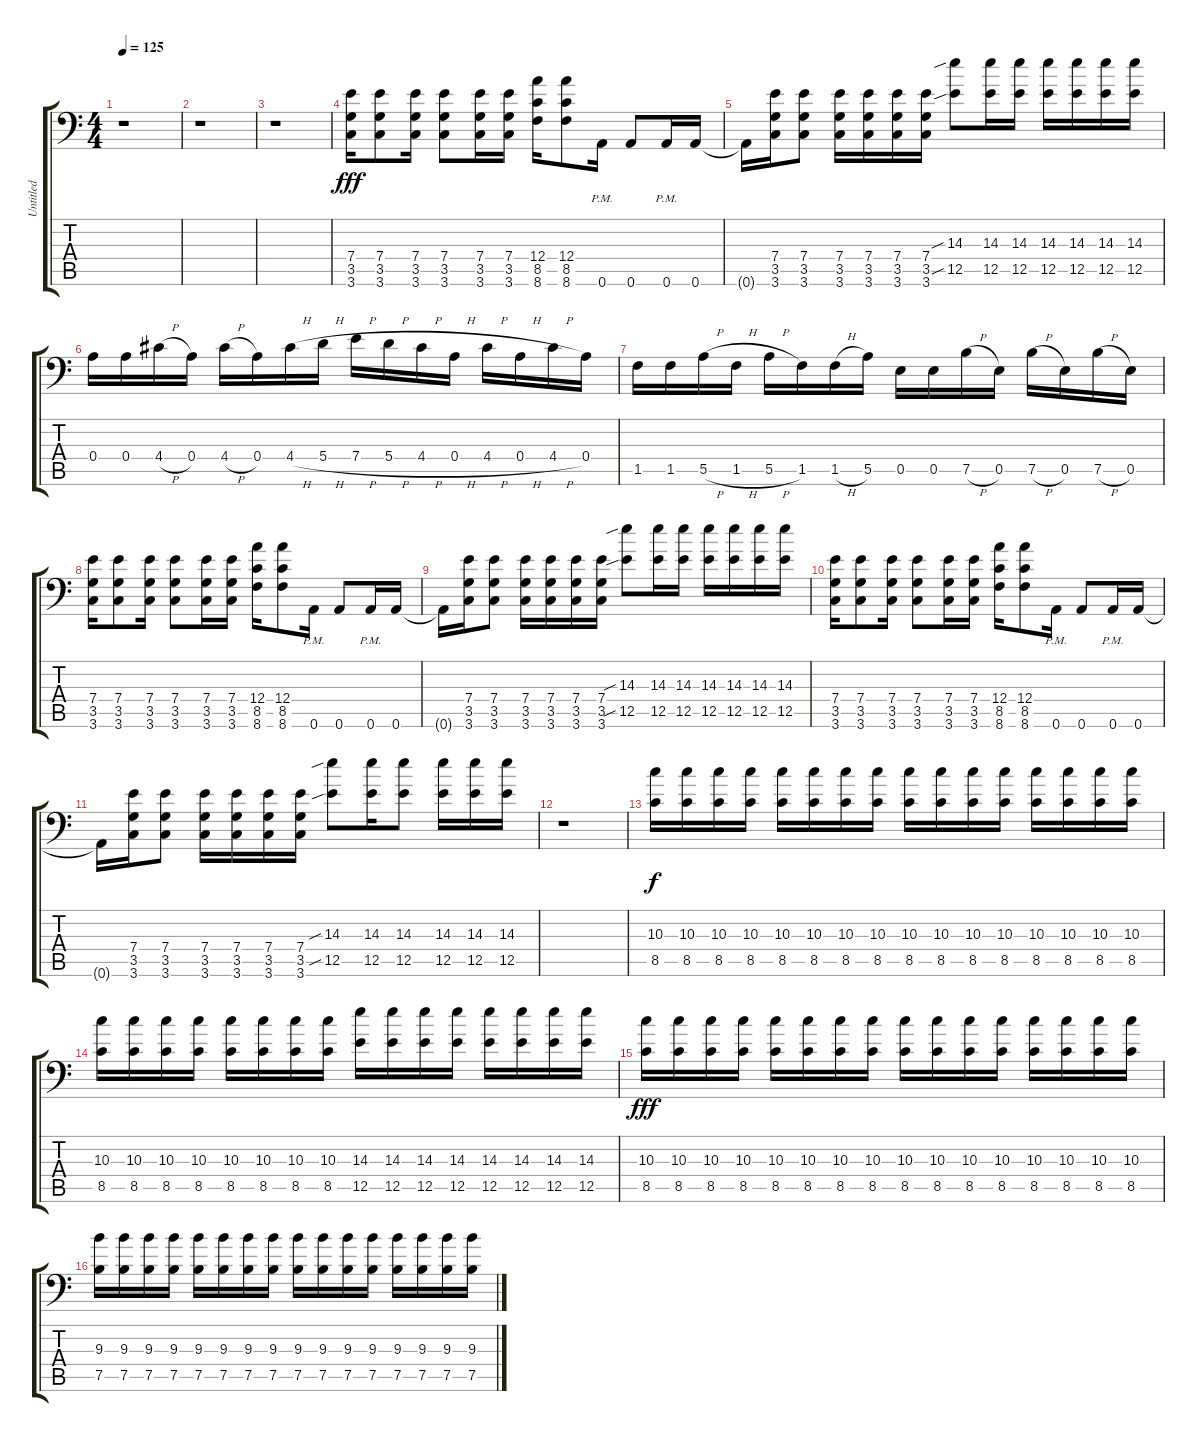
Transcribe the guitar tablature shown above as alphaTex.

\track ("Untitled" "Untitled") {instrument distortionguitar}
\staff {score tabs}
\tuning (B3 Gb3 D3 A2 E2 A1) {hide}
\ts (4 4)
\tempo 125
\clef f4
\ks c
r.1{dy fff} |
r.1 |
r.1 |
(7.4 3.5 3.6).16 (7.4 3.5 3.6).8 (7.4 3.5 3.6).16 (7.4 3.5 3.6).8 (7.4 3.5 3.6).16 (7.4 3.5 3.6).16 (12.4 8.5 8.6).16 (12.4 8.5 8.6).8 0.6{pm}.16 0.6.8 0.6{pm}.16 0.6.16 |
0.6{t}.16 (7.4 3.5 3.6).16 (7.4 3.5 3.6).8 (7.4 3.5 3.6).16 (7.4 3.5 3.6).16 (7.4 3.5 3.6).16 (7.4 3.5 3.6).16 (14.3{sib} 12.5{sib}).8 (14.3 12.5).16 (14.3 12.5).16 (14.3 12.5).16 (14.3 12.5).16 (14.3 12.5).16 (14.3 12.5).16 |
0.4.16 0.4.16 4.4{h}.16 0.4.16 4.4{h}.16 0.4.16 4.4{h}.16 5.4{h}.16 7.4{h}.16 5.4{h}.16 4.4{h}.16 0.4{h}.16 4.4{h}.16 0.4{h}.16 4.4{h}.16 0.4.16 |
1.5.16 1.5.16 5.5{h}.16 1.5{h}.16 5.5{h}.16 1.5.16 1.5{h}.16 5.5.16 0.5.16 0.5.16 7.5{h}.16 0.5.16 7.5{h}.16 0.5.16 7.5{h}.16 0.5.16 |
(7.4 3.5 3.6).16 (7.4 3.5 3.6).8 (7.4 3.5 3.6).16 (7.4 3.5 3.6).8 (7.4 3.5 3.6).16 (7.4 3.5 3.6).16 (12.4 8.5 8.6).16 (12.4 8.5 8.6).8 0.6{pm}.16 0.6.8 0.6{pm}.16 0.6.16 |
0.6{t}.16 (7.4 3.5 3.6).16 (7.4 3.5 3.6).8 (7.4 3.5 3.6).16 (7.4 3.5 3.6).16 (7.4 3.5 3.6).16 (7.4 3.5 3.6).16 (14.3{sib} 12.5{sib}).8 (14.3 12.5).16 (14.3 12.5).16 (14.3 12.5).16 (14.3 12.5).16 (14.3 12.5).16 (14.3 12.5).16 |
(7.4 3.5 3.6).16 (7.4 3.5 3.6).8 (7.4 3.5 3.6).16 (7.4 3.5 3.6).8 (7.4 3.5 3.6).16 (7.4 3.5 3.6).16 (12.4 8.5 8.6).16 (12.4 8.5 8.6).8 0.6{pm}.16 0.6.8 0.6{pm}.16 0.6.16 |
0.6{t}.16 (7.4 3.5 3.6).16 (7.4 3.5 3.6).8 (7.4 3.5 3.6).16 (7.4 3.5 3.6).16 (7.4 3.5 3.6).16 (7.4 3.5 3.6).16 (14.3{sib} 12.5{sib}).8 (14.3 12.5).16 (14.3 12.5).8 (14.3 12.5).16 (14.3 12.5).16 (14.3 12.5).16 |
r.1 |
(10.3 8.5).16{dy f} (10.3 8.5).16 (10.3 8.5).16 (10.3 8.5).16 (10.3 8.5).16 (10.3 8.5).16 (10.3 8.5).16 (10.3 8.5).16 (10.3 8.5).16 (10.3 8.5).16 (10.3 8.5).16 (10.3 8.5).16 (10.3 8.5).16 (10.3 8.5).16 (10.3 8.5).16 (10.3 8.5).16 |
(10.3 8.5).16 (10.3 8.5).16 (10.3 8.5).16 (10.3 8.5).16 (10.3 8.5).16 (10.3 8.5).16 (10.3 8.5).16 (10.3 8.5).16 (14.3 12.5).16 (14.3 12.5).16 (14.3 12.5).16 (14.3 12.5).16 (14.3 12.5).16 (14.3 12.5).16 (14.3 12.5).16 (14.3 12.5).16 |
(10.3 8.5).16{dy fff} (10.3 8.5).16 (10.3 8.5).16 (10.3 8.5).16 (10.3 8.5).16 (10.3 8.5).16 (10.3 8.5).16 (10.3 8.5).16 (10.3 8.5).16 (10.3 8.5).16 (10.3 8.5).16 (10.3 8.5).16 (10.3 8.5).16 (10.3 8.5).16 (10.3 8.5).16 (10.3 8.5).16 |
(9.3 7.5).16 (9.3 7.5).16 (9.3 7.5).16 (9.3 7.5).16 (9.3 7.5).16 (9.3 7.5).16 (9.3 7.5).16 (9.3 7.5).16 (9.3 7.5).16 (9.3 7.5).16 (9.3 7.5).16 (9.3 7.5).16 (9.3 7.5).16 (9.3 7.5).16 (9.3 7.5).16 (9.3 7.5).16
